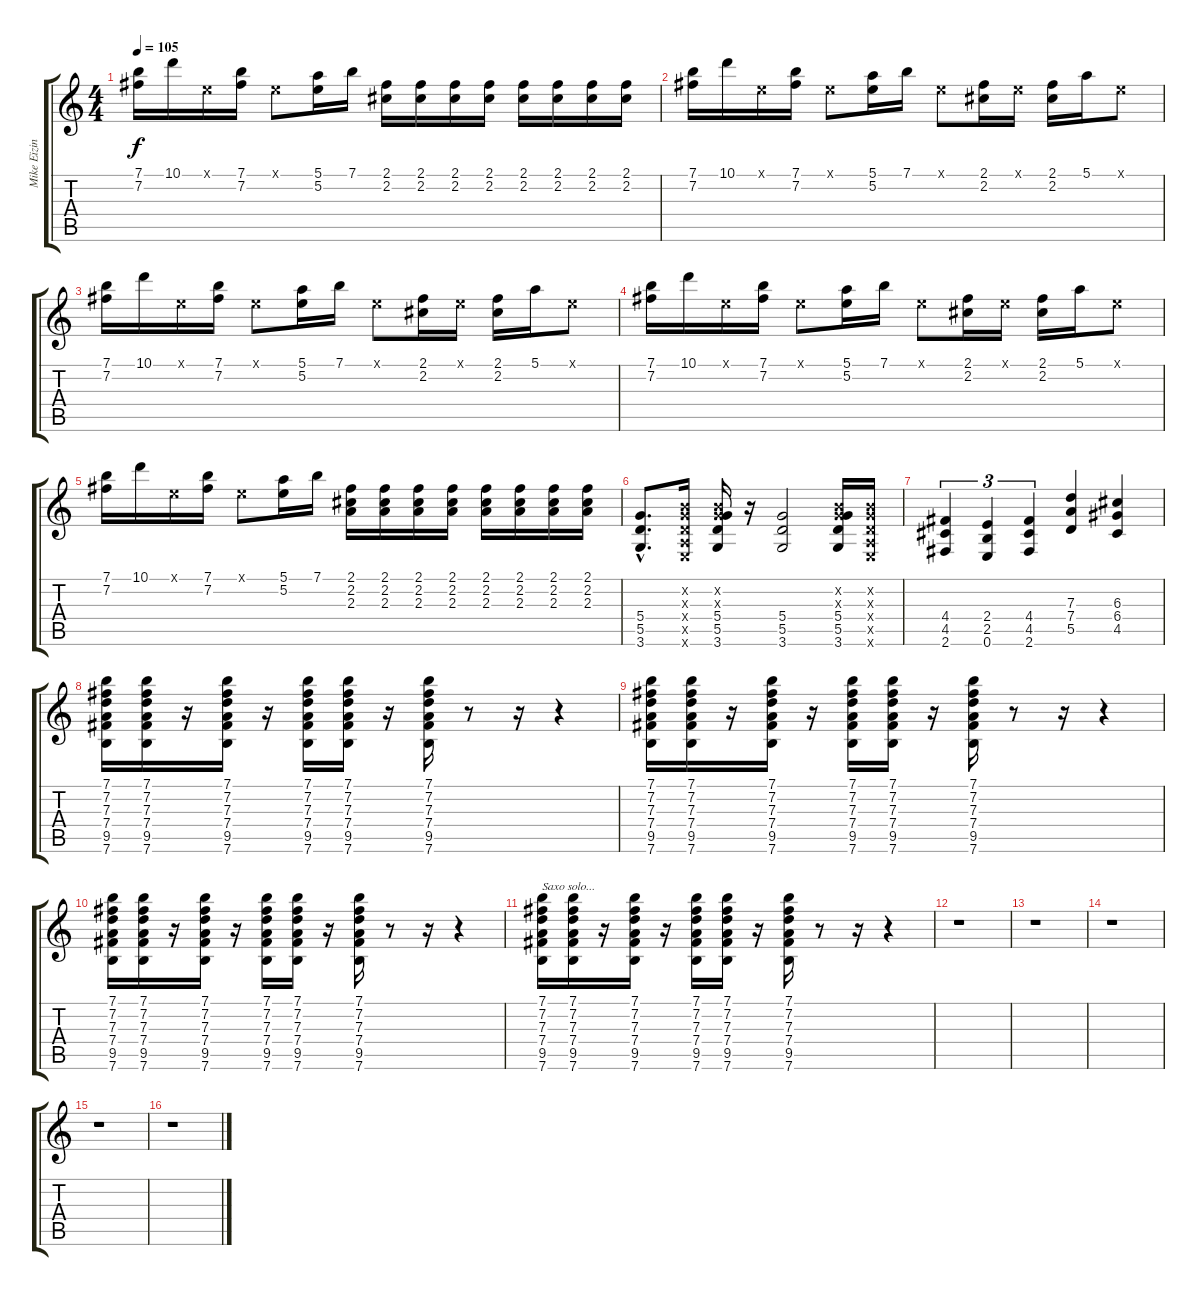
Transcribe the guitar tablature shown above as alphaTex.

\track ("Mike Eizingher" "Mike Eizin") {instrument distortionguitar}
\staff {score tabs}
\tuning (E4 B3 G3 D3 A2 E2) {hide}
\ts (4 4)
\tempo 105
\clef g2
\ks c
(7.1 7.2).16{dy f} 10.1.16 0.1{x}.16 (7.1 7.2).16 0.1{x}.8 (5.1 5.2).16 7.1.16 (2.1 2.2).16 (2.1 2.2).16 (2.1 2.2).16 (2.1 2.2).16 (2.1 2.2).16 (2.1 2.2).16 (2.1 2.2).16 (2.1 2.2).16 |
(7.1 7.2).16 10.1.16 0.1{x}.16 (7.1 7.2).16 0.1{x}.8 (5.1 5.2).16 7.1.16 0.1{x}.8 (2.1 2.2).16 0.1{x}.16 (2.1 2.2).16 5.1.16 0.1{x}.8 |
(7.1 7.2).16 10.1.16 0.1{x}.16 (7.1 7.2).16 0.1{x}.8 (5.1 5.2).16 7.1.16 0.1{x}.8 (2.1 2.2).16 0.1{x}.16 (2.1 2.2).16 5.1.16 0.1{x}.8 |
(7.1 7.2).16 10.1.16 0.1{x}.16 (7.1 7.2).16 0.1{x}.8 (5.1 5.2).16 7.1.16 0.1{x}.8 (2.1 2.2).16 0.1{x}.16 (2.1 2.2).16 5.1.16 0.1{x}.8 |
(7.1 7.2).16 10.1.16 0.1{x}.16 (7.1 7.2).16 0.1{x}.8 (5.1 5.2).16 7.1.16 (2.1 2.2 2.3).16 (2.1 2.2 2.3).16 (2.1 2.2 2.3).16 (2.1 2.2 2.3).16 (2.1 2.2 2.3).16 (2.1 2.2 2.3).16 (2.1 2.2 2.3).16 (2.1 2.2 2.3).16 |
(5.4{hac} 5.5{hac} 3.6{hac}).8{d} (0.2{x} 0.3{x} 0.4{x} 0.5{x} 0.6{x}).16 (0.2{x} 0.3{x} 5.4 5.5 3.6).16 r.16 (5.4 5.5 3.6).2 (0.2{x} 0.3{x} 5.4 5.5 3.6).16 (0.2{x} 0.3{x} 0.4{x} 0.5{x} 0.6{x}).16 |
(4.4 4.5 2.6).4{tu (3 2)} (2.4 2.5 0.6).4{tu (3 2)} (4.4 4.5 2.6).4{tu (3 2)} (7.3 7.4 5.5).4 (6.3 6.4 4.5).4 |
(7.1 7.2 7.3 7.4 9.5 7.6).16 (7.1 7.2 7.3 7.4 9.5 7.6).16 r.16 (7.1 7.2 7.3 7.4 9.5 7.6).16 r.16 (7.1 7.2 7.3 7.4 9.5 7.6).16 (7.1 7.2 7.3 7.4 9.5 7.6).16 r.16 (7.1 7.2 7.3 7.4 9.5 7.6).16 r.8 r.16 r.4 |
(7.1 7.2 7.3 7.4 9.5 7.6).16 (7.1 7.2 7.3 7.4 9.5 7.6).16 r.16 (7.1 7.2 7.3 7.4 9.5 7.6).16 r.16 (7.1 7.2 7.3 7.4 9.5 7.6).16 (7.1 7.2 7.3 7.4 9.5 7.6).16 r.16 (7.1 7.2 7.3 7.4 9.5 7.6).16 r.8 r.16 r.4 |
(7.1 7.2 7.3 7.4 9.5 7.6).16 (7.1 7.2 7.3 7.4 9.5 7.6).16 r.16 (7.1 7.2 7.3 7.4 9.5 7.6).16 r.16 (7.1 7.2 7.3 7.4 9.5 7.6).16 (7.1 7.2 7.3 7.4 9.5 7.6).16 r.16 (7.1 7.2 7.3 7.4 9.5 7.6).16 r.8 r.16 r.4 |
(7.1 7.2 7.3 7.4 9.5 7.6).16{txt "Saxo solo..."} (7.1 7.2 7.3 7.4 9.5 7.6).16 r.16 (7.1 7.2 7.3 7.4 9.5 7.6).16 r.16 (7.1 7.2 7.3 7.4 9.5 7.6).16 (7.1 7.2 7.3 7.4 9.5 7.6).16 r.16 (7.1 7.2 7.3 7.4 9.5 7.6).16 r.8 r.16 r.4 |
r.1 |
r.1 |
r.1 |
r.1 |
r.1
